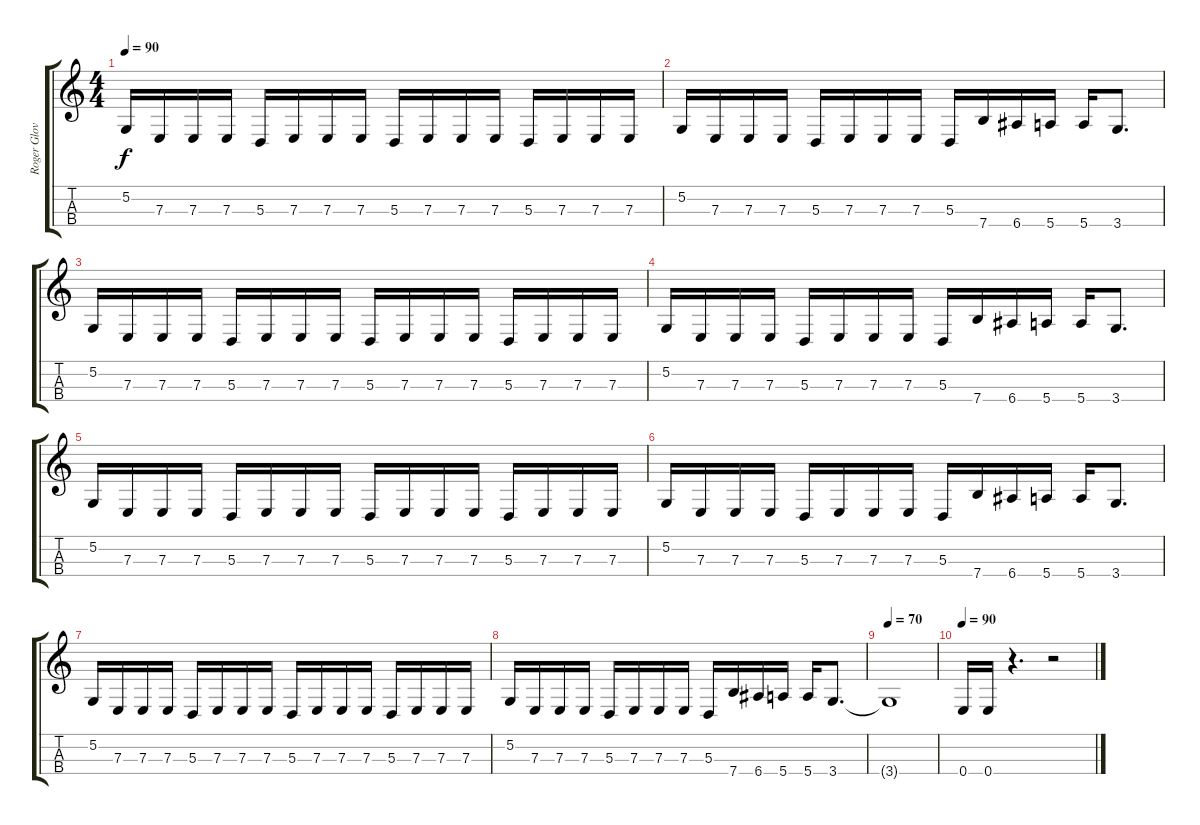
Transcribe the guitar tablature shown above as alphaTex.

\track ("Roger Glover (Bass)" "Roger Glov") {instrument electricbassfinger}
\staff {score tabs}
\tuning (G2 D2 A1 E2) {hide}
\ts (4 4)
\tempo 90
\clef g2
\ks c
5.2.16{dy f} 7.3.16 7.3.16 7.3.16 5.3.16 7.3.16 7.3.16 7.3.16 5.3.16 7.3.16 7.3.16 7.3.16 5.3.16 7.3.16 7.3.16 7.3.16 |
5.2.16 7.3.16 7.3.16 7.3.16 5.3.16 7.3.16 7.3.16 7.3.16 5.3.16 7.4.16 6.4.16 5.4.16 5.4.16 3.4.8{d} |
5.2.16 7.3.16 7.3.16 7.3.16 5.3.16 7.3.16 7.3.16 7.3.16 5.3.16 7.3.16 7.3.16 7.3.16 5.3.16 7.3.16 7.3.16 7.3.16 |
5.2.16 7.3.16 7.3.16 7.3.16 5.3.16 7.3.16 7.3.16 7.3.16 5.3.16 7.4.16 6.4.16 5.4.16 5.4.16 3.4.8{d} |
5.2.16 7.3.16 7.3.16 7.3.16 5.3.16 7.3.16 7.3.16 7.3.16 5.3.16 7.3.16 7.3.16 7.3.16 5.3.16 7.3.16 7.3.16 7.3.16 |
5.2.16 7.3.16 7.3.16 7.3.16 5.3.16 7.3.16 7.3.16 7.3.16 5.3.16 7.4.16 6.4.16 5.4.16 5.4.16 3.4.8{d} |
5.2.16 7.3.16 7.3.16 7.3.16 5.3.16 7.3.16 7.3.16 7.3.16 5.3.16 7.3.16 7.3.16 7.3.16 5.3.16 7.3.16 7.3.16 7.3.16 |
5.2.16 7.3.16 7.3.16 7.3.16 5.3.16 7.3.16 7.3.16 7.3.16 5.3.16 7.4.16 6.4.16 5.4.16 5.4.16 3.4.8{d} |
\tempo 70
3.4{t}.1 |
\tempo 90
0.4.16 0.4.16 r.4{d} r.2
